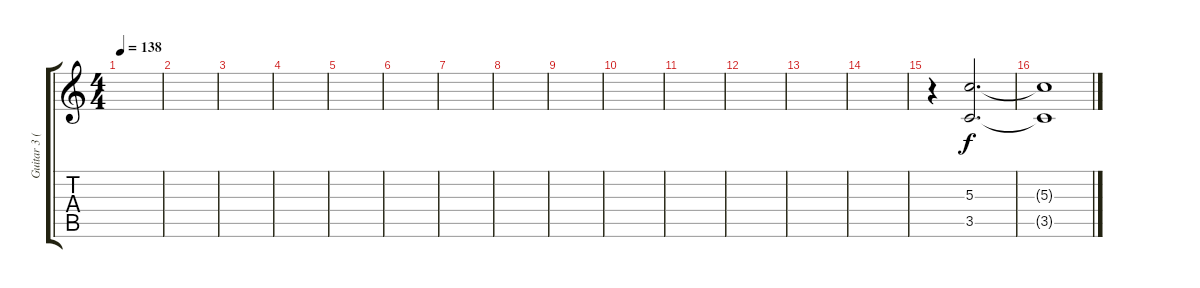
\track ("Guitar 3 (lead)" "Guitar 3 (") {instrument distortionguitar}
\staff {score tabs}
\tuning (E4 B3 G3 D3 A2 D2) {hide}
\ts (4 4)
\tempo 138
\clef g2
\ks c
|
|
|
|
|
|
|
|
|
|
|
|
|
|
r.4 (5.3 3.5).2{d} |
(5.3{t} 3.5{t}).1
